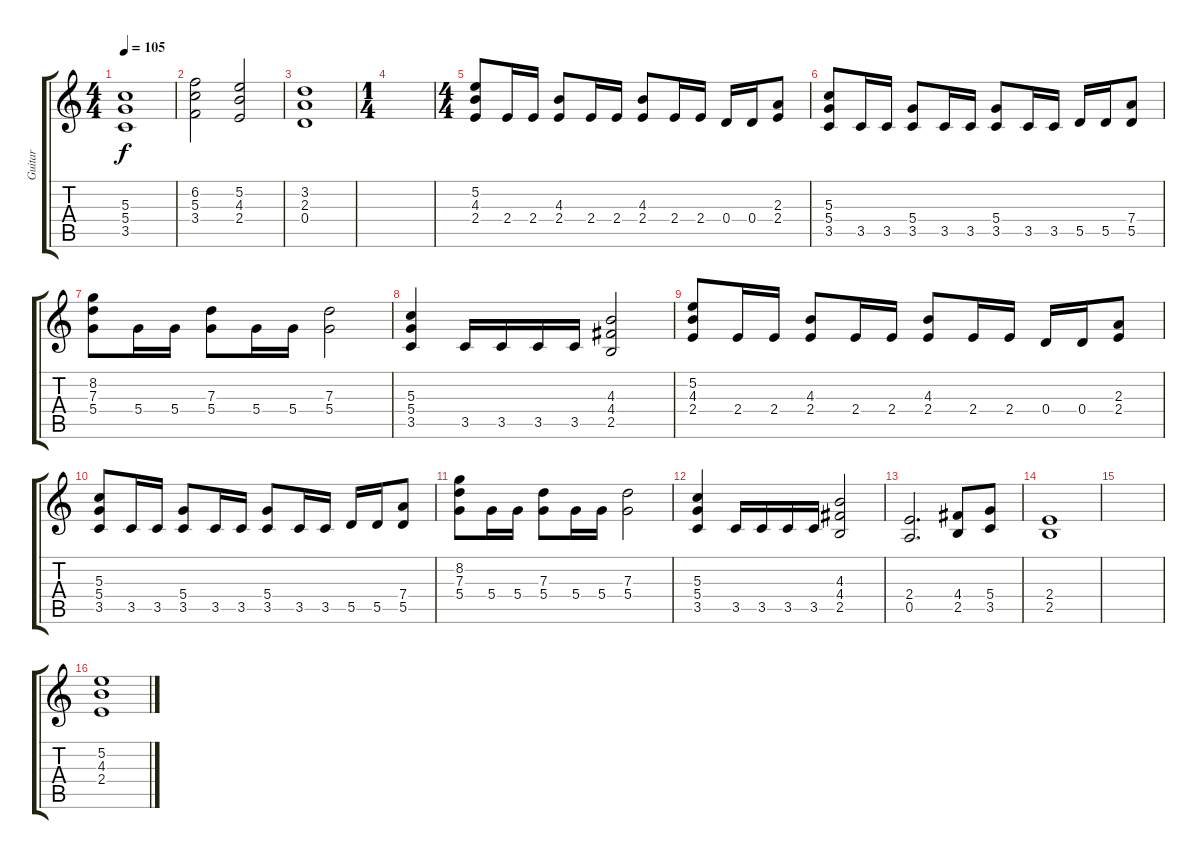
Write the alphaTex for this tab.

\track ("Guitar" "Guitar") {instrument distortionguitar}
\staff {score tabs}
\tuning (E4 B3 G3 D3 A2 E2) {hide}
\ts (4 4)
\tempo 105
\clef g2
\ks c
(5.3 5.4 3.5).1{dy f} |
(6.2 5.3 3.4).2 (5.2 4.3 2.4).2 |
(3.2 2.3 0.4).1 |
\ts (1 4)
|
\ts (4 4)
(5.2 4.3 2.4).8 2.4.16 2.4.16 (4.3 2.4).8 2.4.16 2.4.16 (4.3 2.4).8 2.4.16 2.4.16 0.4.16 0.4.16 (2.3 2.4).8 |
(5.3 5.4 3.5).8 3.5.16 3.5.16 (5.4 3.5).8 3.5.16 3.5.16 (5.4 3.5).8 3.5.16 3.5.16 5.5.16 5.5.16 (7.4 5.5).8 |
(8.2 7.3 5.4).8 5.4.16 5.4.16 (7.3 5.4).8 5.4.16 5.4.16 (7.3 5.4).2 |
(5.3 5.4 3.5).4 3.5.16 3.5.16 3.5.16 3.5.16 (4.3 4.4 2.5).2 |
(5.2 4.3 2.4).8 2.4.16 2.4.16 (4.3 2.4).8 2.4.16 2.4.16 (4.3 2.4).8 2.4.16 2.4.16 0.4.16 0.4.16 (2.3 2.4).8 |
(5.3 5.4 3.5).8 3.5.16 3.5.16 (5.4 3.5).8 3.5.16 3.5.16 (5.4 3.5).8 3.5.16 3.5.16 5.5.16 5.5.16 (7.4 5.5).8 |
(8.2 7.3 5.4).8 5.4.16 5.4.16 (7.3 5.4).8 5.4.16 5.4.16 (7.3 5.4).2 |
(5.3 5.4 3.5).4 3.5.16 3.5.16 3.5.16 3.5.16 (4.3 4.4 2.5).2 |
(2.4 0.5).2{d} (4.4 2.5).8 (5.4 3.5).8 |
(2.4 2.5).1 |
|
(5.2 4.3 2.4).1
